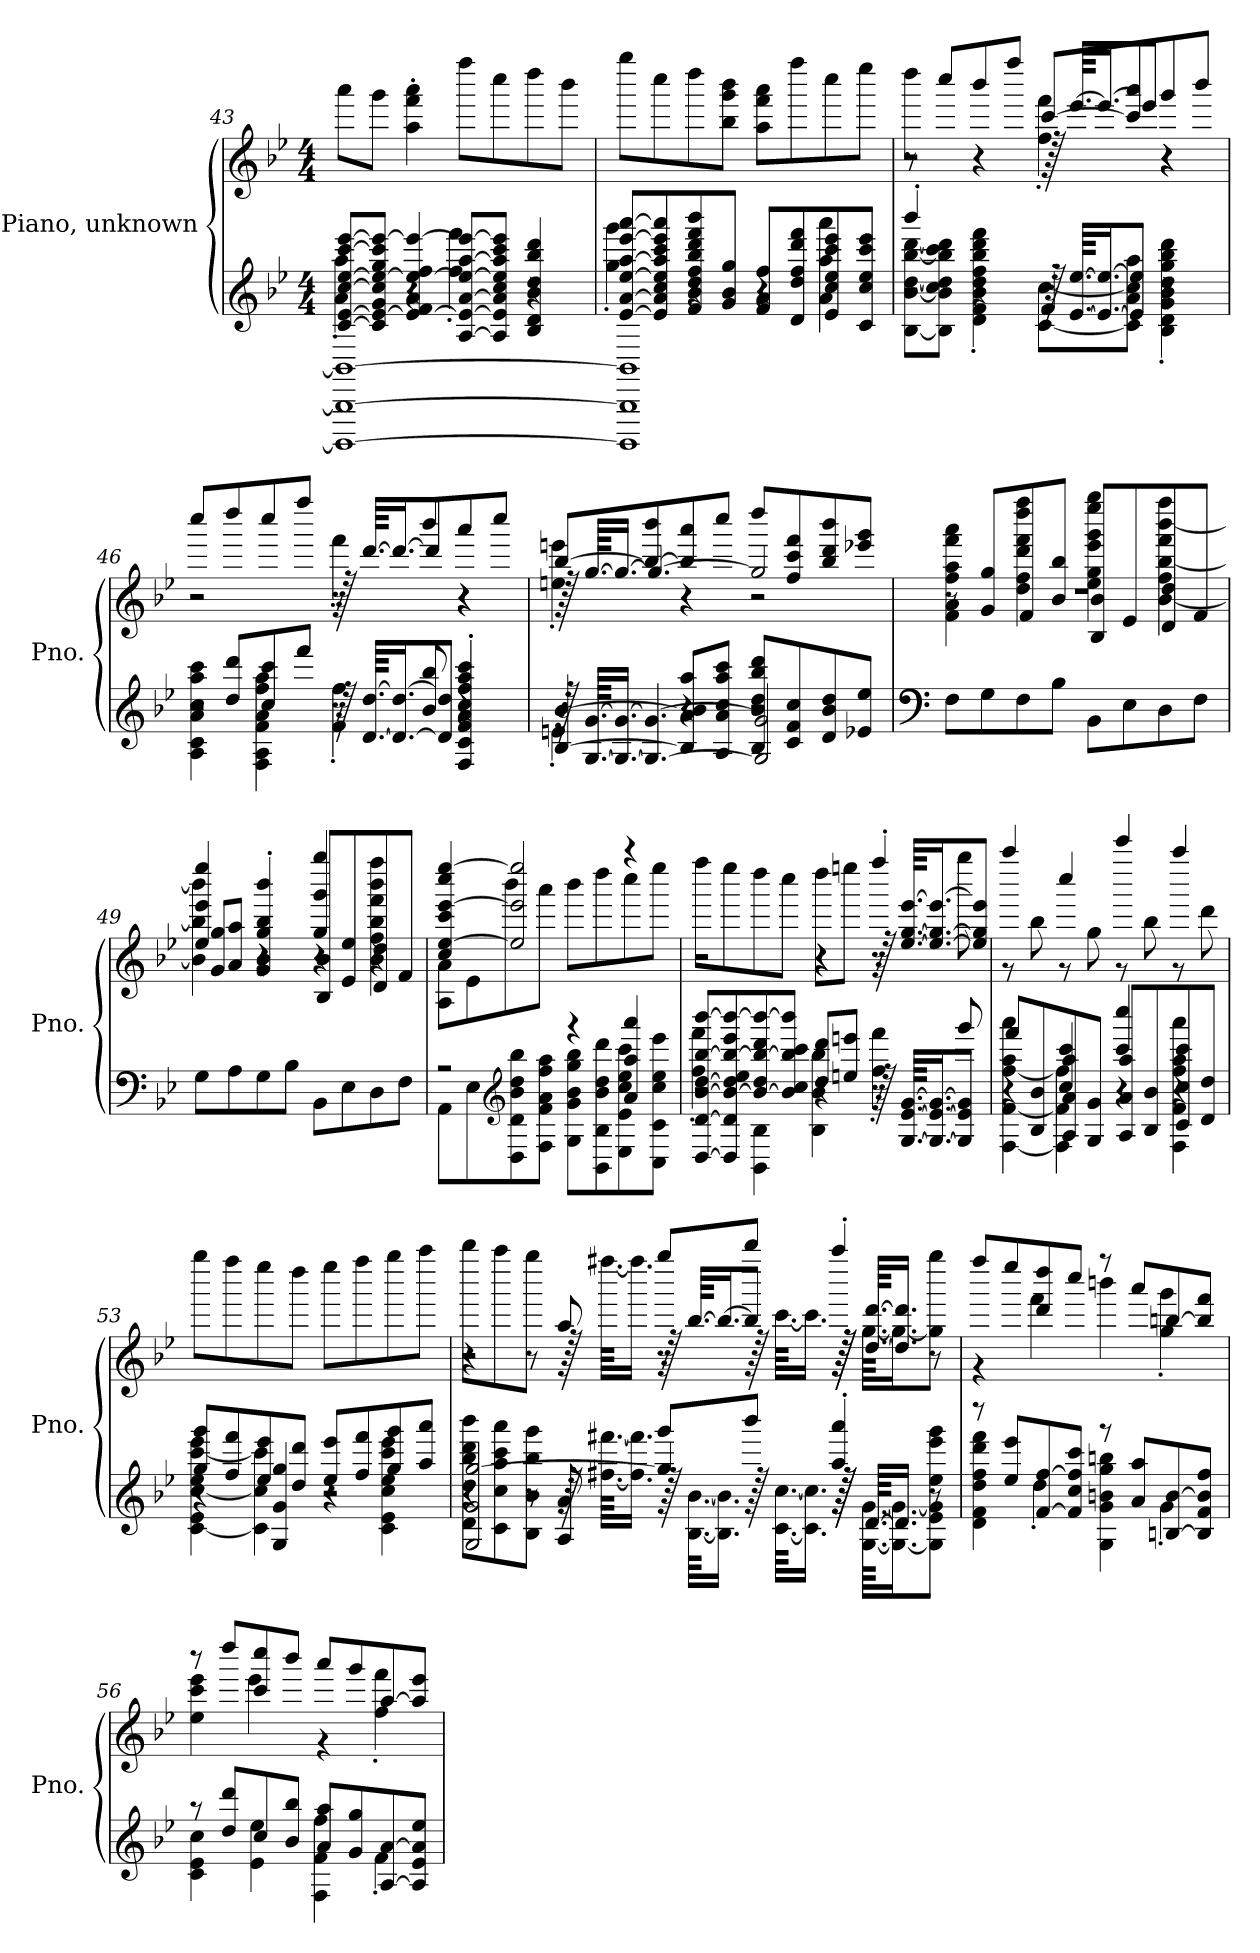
**kern	**kern
*part1	*part1
*staff2	*staff1
*I"Piano, unknown	*
*I'Pno.	*
*clefG2	*clefG2
*k[b-e-]	*k[b-e-]
*M4/4	*M4/4
=43	=43
*^	*
*	*^	*
[8c/ [8e-/ [8cc/ [8ee-/ [8ccc/ [8eee-/L	4a\' 4aa\'	1BBBB-_ 1BBB-_ 1BB-_	8aaa\L
8c/] 8e-/_ 8g/ 8cc/] 8ee-/_ 8gg/ 8ccc/] 8eee-/_J	.	.	8ggg\J
4e-/_ 4f/ 4a/ 4ee-/_ 4ff/ 4eee-/_	4r	.	4aa\' 4fff\' 4aaa\'
[8A/ 8e-/_ [8a/ 8ee-/_ [8aa/ 8eee-/_L	4ff\' 4fff\'	.	8ffff\L
8A/] 8e-/] 8a/] 8cc/ 8ee-/] 8aa/] 8ccc/ 8eee-/]J	.	.	8cccc\
4B-/ 4d/ 4b-/ 4dd/ 4bb-/ 4ddd/	4r	.	8dddd\
.	.	.	8bbb-\J
!!LO:LB:g=z
=44	=44	=44	=44
[8e-/ [8a/ [8ee-/ [8aa/ [8eee-/ [8aaa/L	4gg\' 4ggg\'	1BBBB-] 1BBB-] 1BB-]	8gggg\L
8e-/] 8a/] 8cc/ 8ee-/] 8aa/] 8ccc/ 8eee-/] 8aaa/]	.	.	8cccc\
8f/ 8b-/ 8dd/ 8ff/ 8bb-/ 8ddd/ 8fff/ 8bbb-/	4r	.	8dddd\
8g/ 8b-/ 8gg/J	.	.	8bb-\ 8ggg\ 8bbb-\J
8f/ 8a/ 8ff/L	4r	.	8aa\ 8fff\ 8aaa\L
8d/ 8dd/ 8ff/ 8ddd/ 8fff/	.	.	8ffff\
8e-/ 8cc/ 8ee-/ 8ccc/ 8eee-/	4a\ 4aa\ 4aaa\	.	8cccc\
8c/ 8cc/ 8ee-/ 8ccc/ 8eee-/J	.	.	8eeee-\J
=45	=45	=45	=45
*	*	*	*^
*	*	*	*	*^
4bbb-'/	[8B-\ [8b-\ [8dd\ [8bb-\ [8ddd\L	2r	8r	4dddd\	2r
.	8B-\] 8b-\] 8cc\ 8dd\] 8bb-\] 8ccc\ 8ddd\]J	.	8cccc/L	.	.
4r	4d\' 4f\' 4b-\' 4dd\' 4ff\' 4bb-\' 4ddd\' 4fff\'	.	8bbb-/	4r	.
.	.	.	8ffff/J	.	.
4f'/	[8c\ [8cc\L	128r	[8ccc/L	4ff\' 4fff\'	128r
.	.	[64.e-/ [64.ee-/KKLL	.	.	[64.eee-/KKLL
.	.	16.e-/_ 16.ee-/_J	.	.	16.eee-/J_
.	8c\] 8a\ 8cc\] 8aa\J	8e-/] 8ee-/]J	8ccc/] 8aaa/	.	8eee-/J]
4r	4B-\' 4d\' 4g\' 4b-\' 4dd\' 4gg\' 4bb-\' 4ddd\'	4r	8ggg/	4r	4r
.	.	.	8bbb-/J	.	.
!!LO:PB:g=z	!!	!!
=46	=46	=46	=46	=46	=46
8r	4A\ 4c\ 4a\ 4cc\ 4aa\ 4ccc\	2r	8cccc/L	2r	2r
8dd/ 8ddd/L	.	.	8dddd/	.	.
8cc/ 8ccc/	4F\ 4A\ 4f\ 4a\ 4ff\ 4aa\	.	8cccc/	.	.
8fff/J	.	.	8ffff/J	.	.
8r	4f\' 4ff\'	128r	8r	4fff'\	128r
.	.	[64.d/ [64.dd/KKLL	.	.	[64.ddd/KKLL
.	.	16.d/_ 16.dd/_J	.	.	16.ddd/J_
8b-/ 8bb-/	.	8d/] 8dd/]J	8bbb-/L	.	8ddd/J]
4F/' 4c/' 4f/' 4a/' 4cc/' 4ff/' 4aa/' 4ccc/'	4r	4r	8aaa/	4r	4r
.	.	.	8cccc/J	.	.
=47	=47	=47	=47	=47	=47
[4B-/ [4b-/	4en'\	128r	[8bb-/L	4een\' 4eeen\'	128r
.	.	[64.G/ [64.g/KKLL	.	.	[64.gg/KKLL
.	.	16.G/_ 16.g/_JJ	.	.	16.gg/JJ_
.	.	4.G/_ 4.g/_	8bb-/_ 8bbb-/	.	4.gg/_
8B-/] 8a/ 8b-/] 8aa/L	4r	.	8bb-/] 8aaa/	4r	.
8A/ 8a/ 8cc/ 8aa/ 8ccc/J	.	.	8cccc/J	.	.
8B-/ 8b-/ 8dd/ 8bb-/ 8ddd/L	2r	2G/] 2g/]	8dddd/L	2r	2gg/]
8c/ 8f/ 8cc/	.	.	8ff/ 8ccc/ 8fff/	.	.
8d/ 8b-/ 8dd/	.	.	8bb-/ 8ddd/ 8bbb-/	.	.
8e-X/ 8ee-/J	.	.	8eee-X/ 8ggg/J	.	.
*v	*v	*v	*	*	*
!!LO:LB:g=z	!!	!!
=48	=48	=48	=48
*clefF4	*	*	*
8F\L	1r	4f\ 4a\ 4ff\ 4aa\ 4fff\ 4aaa\	8r
8G\	.	.	8g/ 8gg/L
8F\	.	4dd\ 4ff\ 4ddd\ 4fff\ 4dddd\ 4ffff\	8f/
8B-\J	.	.	8b-/ 8bb-/J
8BB-\L	.	4ee-\ 4gg\ 4eee-\ 4ggg\ 4eeee-\ 4gggg\	8B-/ 8b-/L
8E-\	.	.	8e-/
8D\	.	[4b-\ 4ff\ [4bb-\ 4fff\ [4bbb-\ 4ffff\	8d/ 8dd/
8F\J	.	.	8f/J
=49	=49	=49	=49
8G\L	4ee-/ 4eee-/ 4eeee-/	4b-\] 4bb-\] 4bbb-\]	8g/ 8gg/L
8A\	.	.	8a/ 8aa/J
8G\	4r	4r	4g/' 4b-/' 4gg/' 4bb-/' 4bbb-/'
8B-\J	.	.	.
8BB-\L	4gg/ 4ggg/ 4gggg/	4r	8B-/ 8b-/L
8E-\	.	.	8e-/ 8ee-/
8D\	4r	4b-\ 4ff\ 4bb-\ 4fff\ 4bbb-\ 4ffff\	8d/ 8dd/
8F\J	.	.	8f/J
*	*	*v	*v
=50	=50	=50
*^	*	*
2r	8AA\L	4cc/ [4ee-/ 4ccc/ [4eee-/ 4cccc/ [4eeee-/	8A\ 8a\L
.	8E-\	.	8e-\
*clefG2	*	*	*
.	8D\ 8d\ 8b-\ 8dd\ 8bb-\	2ee-/] 2eee-/] 2eeee-/]	8bbb-\
.	8F\ 8f\ 8a\ 8ff\ 8aa\J	.	8aaa\J
4r	8G\ 8g\ 8b-\ 8gg\ 8bb-\L	.	8bbb-\L
.	8BB-\ 8B-\ 8b-\ 8dd\ 8ddd\	.	8dddd\
4a/ 4aa/ 4aaa/	8E-\ 8e-\ 8cc\ 8ee-\ 8ccc\	4r	8cccc\
.	8C\ 8c\ 8cc\ 8ee-\ 8eee-\J	.	8eeee-\J
!!LO:LB:g=z
=51	=51	=51	=51
*	*^	*	*^
[8D/ [8d/ [8b-/ [8dd/ [8bb-/ [8bbb-/L	4ff\' 4fff\'	2r	2r	8ffff\L	2r
8D/] 8d/] 8b-/_ 8dd/] 8ee-/ 8bb-/_ 8eee-/ 8bbb-/_	.	.	.	8eeee-\	.
8b-/_ 8dd/ 8bb-/_ 8ddd/ 8bbb-/_	4BB-\ 4B-\	.	.	8dddd\	.
8b-/] 8cc/ 8bb-/] 8ccc/ 8bbb-/]J	.	.	.	8cccc\J	.
8dd/ 8ddd/L	4B-\ 4b-\ 4bb-\	4r	4r	8dddd\L	4r
8een/ 8eeen/J	.	.	.	8eeeen\J	.
8r	4ff\' 4fff\'	128r	4ffff'/	8r	128r
.	.	[64.G/ [64.e-/ [64.g/KKLL	.	.	[64.ee-/ [64.gg/ [64.eee-/KKLL
.	.	16.G/_ 16.e-/_ 16.g/_J	.	.	16.ee-/_ 16.gg/_ 16.eee-/_J
8ggg/	.	8G/] 8e-/] 8g/]J	.	8gggg\	8ee-/] 8gg/] 8eee-/]J
*	*	*	*	*v	*v
=52	=52	=52	=52	=52
4r	[4F\ [4f\ [4ff\ 4aa\ 4aaa\	8fff/L	4aaaa/	8r
.	.	8B-/ 8b-/	.	8bb-\
4cc/ 4ccc/	4F\] 4f\] 4ff\]	8A/ 8a/ 8aa/	4cccc/	8r
.	.	8G/ 8g/J	.	8gg\
4ccc/ 4cccc/	4r	8A/ 8a/ 8aa/L	4ccccc/	8r
.	.	8B-/ 8b-/	.	8bb-\
4r	4F\ 4f\ 4ff\ 4aa\ 4aaa\	8c/ 8cc/ 8ccc/	4aaaa/	8r
.	.	8d/ 8dd/J	.	8ddd\
*	*	*	*v	*v
=53	=53	=53	=53
8gg/ 8ggg/L	[4c\ 4e-\ [4cc\ 4ee-\ [4ccc\ 4eee-\	4r	8gggg\L
8ff/ 8fff/	.	.	8ffff\
8ee-/ 8eee-/	4c\] 4cc\] 4ccc\]	4G/ 4g/ 4gg/	8eeee-\
8dd/ 8ddd/J	.	.	8dddd\J
8ee-/ 8eee-/L	4r	2r	8eeee-\L
8ff/ 8fff/	.	.	8ffff\
8gg/ 8ggg/	4c\ 4e-\ 4cc\ 4ee-\ 4ccc\ 4eee-\	.	8gggg\
8aa/ 8aaa/J	.	.	8aaaa\J
!!LO:LB:g=z
=54	=54	=54	=54
*	*	*	*^
*	*	*	*	*^
4r	8d\ 8dd\ 8bb-\ 8ddd\ 8bbb-\L	2G/ 2g/ [2gg/	4r	8bbbb-\L	2r
.	8c\ 8cc\ 8aa\ 8ccc\ 8aaa\	.	.	8aaaa\	.
8r	8B-\ 8b-\ 8bb-\ 8ggg\J	.	8r	8gggg\J	.
8A/ 8a/	128r	.	8aa/	128r	.
.	[64.ff#X\ [64.fff#X\KKLL	.	.	[64.ffff#X\KKLL	.
.	16.ff#\] 16.fff#\]JJ	.	.	16.ffff#\JJ]	.
8ggg/L	128r	4gg/]	8gggg/L	8r	128r
.	[64.B-\ [64.b-\KKLL	.	.	.	[64.bb-/KKLL
.	16.B-\] 16.b-\]JJ	.	.	.	16.bb-/J_
8bbb-/J	128r	.	8bbbb-/J	128r	8bb-/J]
.	[64.c\ [64.cc\KKLL	.	.	[64.ccc\KKLL	.
.	16.c\] 16.cc\]JJ	.	.	16.ccc\JJ]	.
4aa/' 4aaa/'	128r	128r	4aaaa'/	128r	128r
.	[64.G\ [64.g\KKLL	[64.d/KKLL	.	[64.gg\KKLL	[64.dd/ [64.ddd/KKLL
.	16.G\_ 16.g\_J	16.d/JJ]	.	16.gg\J_	16.dd/] 16.ddd/]JJ
.	8G\] 8e-\ 8g\] 8ee-\ 8eee-\ 8ggg\J	8r	.	8gg\] 8gggg\J	8r
*	*v	*v	*	*	*
*	*	*	*v	*v
=55	=55	=55	=55
8r	4d\ 4f\ 4dd\ 4ff\ 4ddd\ 4fff\	8ffff/L	4r
8ee-/ 8eee-/L	.	8eeee-/	.
[8f/ [8ff/	4dd'\	8ddd/ 8dddd/	4fff\
8f/] 8cc/ 8ff/] 8ccc/J	.	8cccc/J	.
8r	4G\ 4g\ 4bn\ 4gg\ 4bbn\	8r	4bbbn\
8a/ 8aa/L	.	8aaa/L	.
[8Bn/ [8b/	4g'\	[8bbn/	4gg\' 4ggg\'
8B/] 8f/ 8b/] 8ff/J	.	8bb/] 8fff/J	.
!!LO:LB:g=z	!!
=56	=56	=56	=56
8r	4c\ 4e-\ 4cc\	8r	4ee-\ 4ccc\ 4eee-\
8dd/ 8ddd/L	.	8dddd/L	.
8cc/	4e-\ 4ee-\	8ccc/ 8cccc/	4eee-\
8b-/ 8bb-/J	.	8bbb-/J	.
8a/ 8aa/L	4F\ 4f\ 4ff\	8aaa/L	4r
8g/ 8gg/	.	8ggg/	.
[8A/ [8a/	4f'\	[8aa/	4ff\' 4fff\'
8A/] 8e-/ 8a/] 8ee-/J	.	8aa/] 8eee-/J	.
*v	*v	*	*
*	*v	*v
=	=
*-	*-
